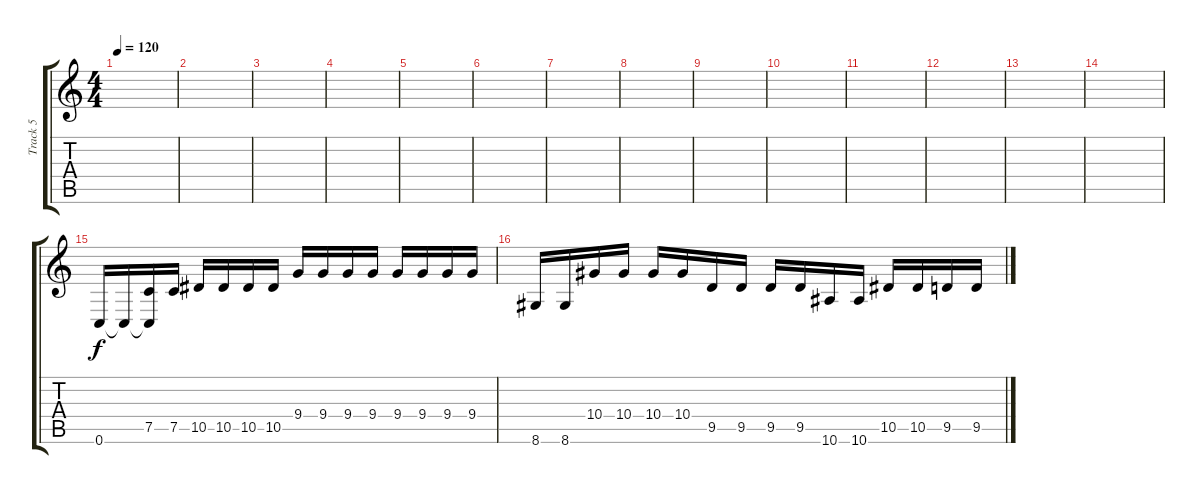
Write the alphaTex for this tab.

\track ("Track 5" "Track 5") {instrument distortionguitar}
\staff {score tabs}
\tuning (C4 G3 Eb3 Bb2 F2 C2) {hide}
\ts (4 4)
\tempo 120
\clef g2
\ks c
|
|
|
|
|
|
|
|
|
|
|
|
|
|
0.6.16 0.6{t}.16 (7.5 0.6{t}).16 7.5.16 10.5.16 10.5.16 10.5.16 10.5.16 9.4.16 9.4.16 9.4.16 9.4.16 9.4.16 9.4.16 9.4.16 9.4.16 |
8.6.16 8.6.16 10.4.16 10.4.16 10.4.16 10.4.16 9.5.16 9.5.16 9.5.16 9.5.16 10.6.16 10.6.16 10.5.16 10.5.16 9.5.16 9.5.16
